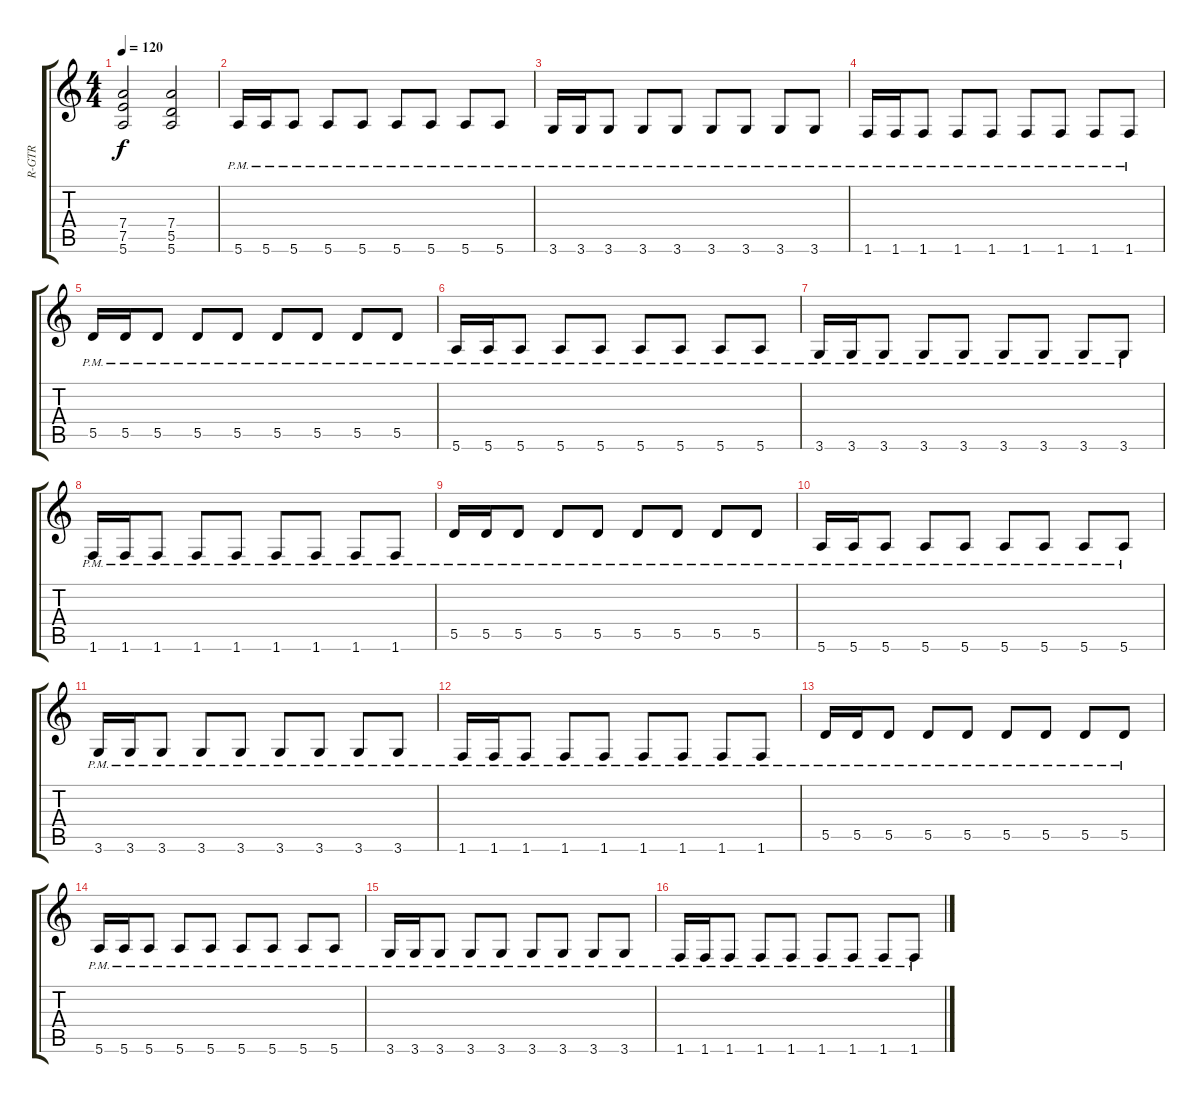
\track ("R-GTR" "R-GTR") {instrument distortionguitar}
\staff {score tabs}
\tuning (E4 B3 G3 D3 A2 E2) {hide}
\ts (4 4)
\tempo 120
\clef g2
\ks c
(7.4 7.5 5.6).2{dy f} (7.4 5.5 5.6).2 |
5.6{pm}.16 5.6{pm}.16 5.6{pm}.8 5.6{pm}.8 5.6{pm}.8 5.6{pm}.8 5.6{pm}.8 5.6{pm}.8 5.6{pm}.8 |
3.6{pm}.16 3.6{pm}.16 3.6{pm}.8 3.6{pm}.8 3.6{pm}.8 3.6{pm}.8 3.6{pm}.8 3.6{pm}.8 3.6{pm}.8 |
1.6{pm}.16 1.6{pm}.16 1.6{pm}.8 1.6{pm}.8 1.6{pm}.8 1.6{pm}.8 1.6{pm}.8 1.6{pm}.8 1.6{pm}.8 |
5.5{pm}.16 5.5{pm}.16 5.5{pm}.8 5.5{pm}.8 5.5{pm}.8 5.5{pm}.8 5.5{pm}.8 5.5{pm}.8 5.5{pm}.8 |
5.6{pm}.16 5.6{pm}.16 5.6{pm}.8 5.6{pm}.8 5.6{pm}.8 5.6{pm}.8 5.6{pm}.8 5.6{pm}.8 5.6{pm}.8 |
3.6{pm}.16 3.6{pm}.16 3.6{pm}.8 3.6{pm}.8 3.6{pm}.8 3.6{pm}.8 3.6{pm}.8 3.6{pm}.8 3.6{pm}.8 |
1.6{pm}.16 1.6{pm}.16 1.6{pm}.8 1.6{pm}.8 1.6{pm}.8 1.6{pm}.8 1.6{pm}.8 1.6{pm}.8 1.6{pm}.8 |
5.5{pm}.16 5.5{pm}.16 5.5{pm}.8 5.5{pm}.8 5.5{pm}.8 5.5{pm}.8 5.5{pm}.8 5.5{pm}.8 5.5{pm}.8 |
5.6{pm}.16 5.6{pm}.16 5.6{pm}.8 5.6{pm}.8 5.6{pm}.8 5.6{pm}.8 5.6{pm}.8 5.6{pm}.8 5.6{pm}.8 |
3.6{pm}.16 3.6{pm}.16 3.6{pm}.8 3.6{pm}.8 3.6{pm}.8 3.6{pm}.8 3.6{pm}.8 3.6{pm}.8 3.6{pm}.8 |
1.6{pm}.16 1.6{pm}.16 1.6{pm}.8 1.6{pm}.8 1.6{pm}.8 1.6{pm}.8 1.6{pm}.8 1.6{pm}.8 1.6{pm}.8 |
5.5{pm}.16 5.5{pm}.16 5.5{pm}.8 5.5{pm}.8 5.5{pm}.8 5.5{pm}.8 5.5{pm}.8 5.5{pm}.8 5.5{pm}.8 |
5.6{pm}.16 5.6{pm}.16 5.6{pm}.8 5.6{pm}.8 5.6{pm}.8 5.6{pm}.8 5.6{pm}.8 5.6{pm}.8 5.6{pm}.8 |
3.6{pm}.16 3.6{pm}.16 3.6{pm}.8 3.6{pm}.8 3.6{pm}.8 3.6{pm}.8 3.6{pm}.8 3.6{pm}.8 3.6{pm}.8 |
1.6{pm}.16 1.6{pm}.16 1.6{pm}.8 1.6{pm}.8 1.6{pm}.8 1.6{pm}.8 1.6{pm}.8 1.6{pm}.8 1.6{pm}.8
